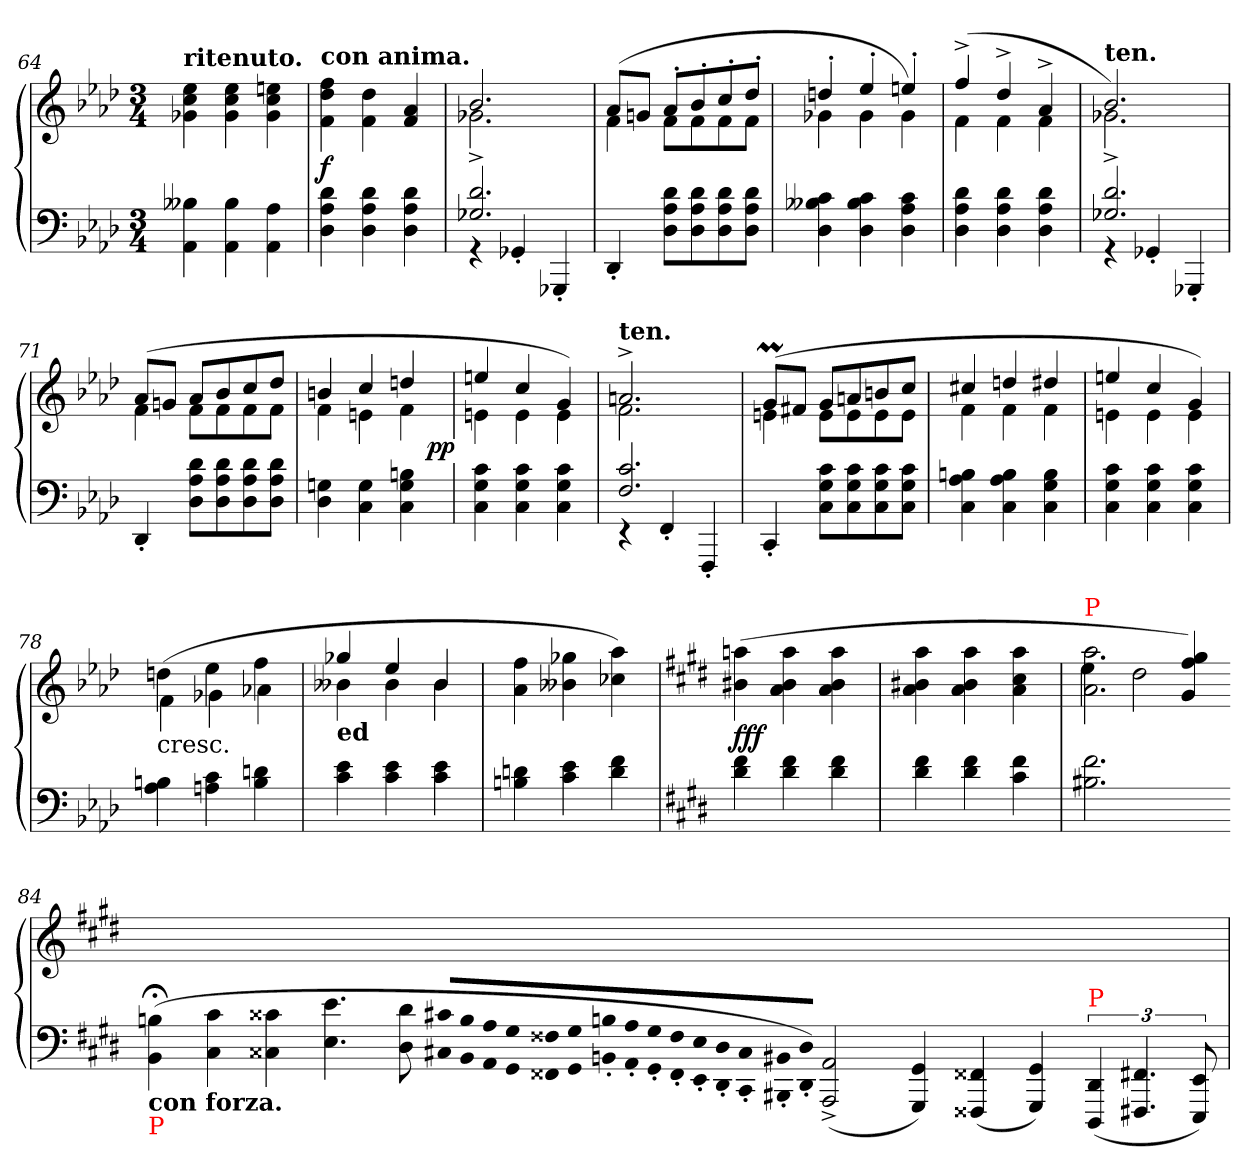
**kern	**kern	**dynam
*part1	*part1	*part1
*staff2	*staff1	*staff1/2
*clefF4	*clefG2	*
*k[b-e-a-d-]	*k[b-e-a-d-]	*
*M3/4	*M3/4	*
=64	=64	=64
!	!LO:TX:a:B:t=ritenuto.	!
4B--X 4AA-	4ee- 4cc 4g-X	.
4B-- 4AA-	4ee- 4cc 4g-	.
4A- 4AA-	4een 4cc 4g-	.
=65	=65	=65
!	!LO:TX:a:B:t=con anima.	!
4d- 4A- 4D-	4ff 4dd- 4f	f
4d- 4A- 4D-	4dd-\ 4f\	.
4d- 4A- 4D-	4a- 4f	.
=66	=66	=66
*^	*^	*
2.d- 2.G-X	4rGG	2.b-	2.g-X^	.
.	4GG-X'/	.	.	.
.	4GGG-X'/	.	.	.
*v	*v	*	*	*
=67	=67	=67	=67
4DD-'	(8a-L	4f	.
.	8gnJ	.	.
8d- 8A- 8D-L	8a-'L	8fL	.
8d- 8A- 8D-	8b-'	8f	.
8d- 8A- 8D-	8cc'	8f	.
8d- 8A- 8D-J	8dd-'J	8fJ	.
=68	=68	=68	=68
4c 4B--X 4D-	4ddn'	4g-X	.
4c 4B-- 4D-	4ee-'	4g-	.
4c 4A- 4D-	4een'	4g-)	.
=69	=69	=69	=69
4d- 4A- 4D-	(4ff^	4f	.
4d- 4A- 4D-	4dd-^	4f	.
4d- 4A- 4D-	4a-^	4f	.
=70	=70	=70	=70
*^	*	*	*
!	!	!LO:TX:a:B:t=ten.	!	!
2.d- 2.G-X	4rGG	2.b-)	2.g-X^	.
.	4GG-X'/	.	.	.
.	4GGG-X'/	.	.	.
*v	*v	*	*	*
=71	=71	=71	=71
4DD-'	(8a-L	4f	.
.	8gnJ	.	.
8d- 8A- 8D-L	8a-L	8fL	.
8d- 8A- 8D-	8b-	8f	.
8d- 8A- 8D-	8cc	8f	.
8d- 8A- 8D-J	8dd-J	8fJ	.
=72	=72	=72	=72
*	*	*^	*
4Gn 4D-	4bn	4f	2ryy	.
4G 4C	4cc	4en	.	.
4Bn 4G 4C	4ddn	4f	8ryy	.
.	.	.	8ryy	pp
*	*	*v	*v	*
=73	=73	=73	=73
4c 4G 4C	4een	4en	.
4c 4G 4C	4cc	4e	.
4c 4G 4C	4g)	4e	.
=74	=74	=74	=74
*^	*	*	*
!	!	!LO:TX:a:B:t=ten.	!	!
2.c 2.F	4rEE	2.an^	2.f	.
.	4FF'/	.	.	.
.	4FFF'/	.	.	.
*v	*v	*	*	*
=75	=75	=75	=75
4CC'	(8gmL	4en	.
.	8f#XJ	.	.
8c 8G 8CL	8gL	8eL	.
8c 8G 8C	8an	8e	.
8c 8G 8C	8bn	8e	.
8c 8G 8CJ	8ccJ	8eJ	.
=76	=76	=76	=76
4Bn 4A- 4C	4cc#X	4f	.
4B 4A- 4C	4ddn	4f	.
4B 4G 4C	4dd#X	4f	.
=77	=77	=77	=77
4c 4G 4C	4een	4en	.
4c 4G 4C	4cc	4e	.
4c 4G 4C	4g)	4e	.
=78	=78	=78	=78
!	!LO:TX:c:t=cresc.	!	!
4Bn 4A-	(>4ddn\	4f	.
4c 4An	4ee-\	4g-X	.
4dn 4B	4ff\	4a-X	.
=79	=79	=79	=79
!	!LO:TX:b:B:t=ed	!	!
4e- 4c	4gg-X	4b--X	.
4e- 4c	4ee-	4b--	.
4e- 4c	4b--	4b--	.
=80	=80	=80	=80
!	!LO:TX:b:B:t=acceller	!	!
*	*v	*v	*
4dn 4Bn	4ff 4a-	.
4e- 4c	4gg-X 4b--X	.
4f 4d	4aa- 4cc-X)	.
=81	=81	=81
*k[f#c#g#d#]	*k[f#c#g#d#]	*
4f# 4d#	(4aan 4b#X	fff
4f# 4d#	4aa 4b# 4a	.
4f# 4d#	4aa 4b# 4a	.
=82	=82	=82
4f# 4d#	4aa 4b#X 4a	.
4f# 4d#	4aa 4b# 4a	.
4f# 4c#	4aa 4cc# 4a	.
=83	=83	=83
*	*^	*
*	*	*^	*
!	!LO:TX:a:color=red:t=P	!	!	!
2.f# 2.B#X	2.aa\ 2.a\	4ee	2ryy	.
.	.	2dd#	.	.
.	.	.	4gg# 4ff# 4g#)	.
=84-	=84-	=84-	=84-	=84-
!LO:TX:b:B:t=con forza.	!	!	!	!
!LO:TX:b:color=red:t=P	!	!	!	!
*	*v	*v	*v	*
(4BB!;< 4B!;<	2.ryy	.
4C#! 4c#!	.	.
4C##X! 4c##X!	.	.
4.E! 4.e!	2ryy	.
8D#! 8d#!	.	.
*Xtuplet	*	*
!LO:N:vis=8	!	!
20C#X! 20c#X!L	2.ryy	.
!LO:N:vis=8	!	!
20BB! 20B!	.	.
!LO:N:vis=8	!	!
20AA! 20A!	.	.
!LO:N:vis=8	!	!
20GG#! 20G#!	.	.
!LO:N:vis=8	!	!
20FF##X! 20F##X!	.	.
!LO:N:vis=8	!	!
20GG#! 20G#!	.	.
!LO:N:vis=8	!	!
20BBn!' 20Bn!'	.	.
!LO:N:vis=8	!	!
20AA!' 20A!'	.	.
!LO:N:vis=8	!	!
20GG#!' 20G#!'	.	.
!LO:N:vis=8	!	!
20FF##!' 20F##!'	.	.
!LO:N:vis=8	!	!
20EE!' 20E!'	.	.
!LO:N:vis=8	!	!
20DD#!' 20D#!'	.	.
!LO:N:vis=8	!	!
20CC#!' 20C#!'	.	.
!LO:N:vis=8	!	!
20BBB#X!' 20BB#X!'	.	.
!LO:N:vis=8	!	!
20DD#!' 20D#!'J)	.	.
(2AAA!^> 2AA!^>	2.ryy	.
4GGG#! 4GG#!)	.	.
(4FFF##X! 4FF##X!	2ryy	.
4GGG#! 4GG#!)	.	.
*tuplet	*	*
!LO:TX:a:color=red:t=P	!	!
(<6DDD#! 6DD#!	6ryy	.
6.FFF#X! 6.FF#X!	6.ryy	.
12EEE! 12EE!)	12ryy	.
=	=	=
*-	*-	*-
